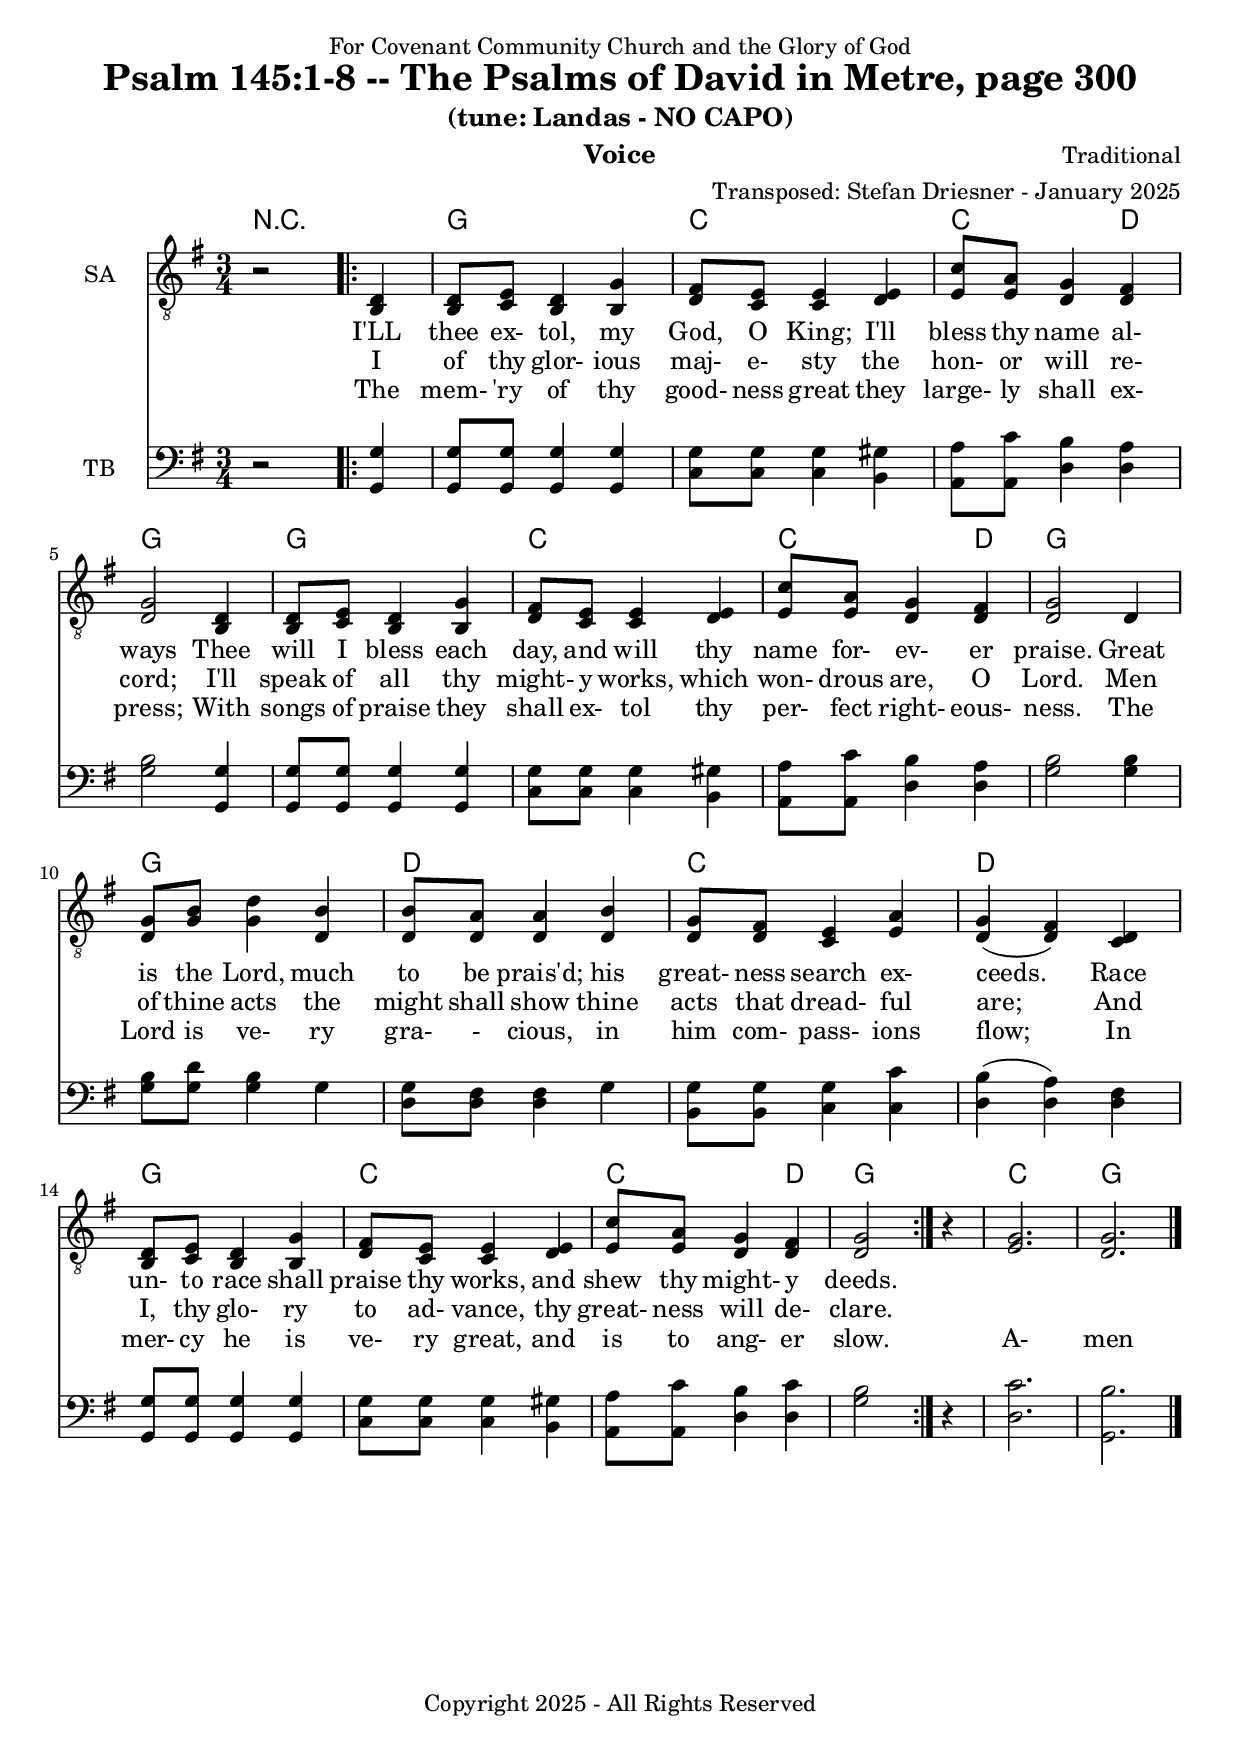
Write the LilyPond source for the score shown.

\version "2.24.1"
\language "english"

% force .mid extension for MIDI file output
#(ly:set-option 'midi-extension "mid")

\header {
  dedication = "For Covenant Community Church and the Glory of God"
  title = "Psalm 145:1-8 -- The Psalms of David in Metre, page 300"
  subtitle = "(tune: Landas - NO CAPO)"
  instrument = "Voice"
  composer = "Traditional"
  arranger = "Transposed: Stefan Driesner - January 2025"
  meter = ""
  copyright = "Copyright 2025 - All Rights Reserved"
}

global = {
  \key g \major
  \numericTimeSignature
  \time 3/4
}

versesVoiceOne = \lyricmode {
  % Verse 1-4
  I'LL thee ex- tol, my God, O King;
  I'll bless thy name al- ways
  Thee will I bless each day, and will
  thy name for- ev- er praise.
  Great is the Lord, much to be prais'd;
  his great- ness search ex- ceeds.
  Race un- to race shall praise thy works,
  and shew thy might- y deeds.
}

versesVoiceTwo = \lyricmode {
  % Verse 5-6
  I of thy glor- ious maj- e- sty
  the hon- or will re- cord;
  I'll speak of all thy might- y works,
  which won- drous are, O Lord.
  Men of thine acts the might shall show
  thine acts that dread- ful are;
  And I, thy glo- ry to ad- vance,
  thy great- ness will de- clare.
}

versesVoiceThree = \lyricmode {
  % Verse 7-8
  The mem- 'ry of thy good- ness great
  they large- ly shall ex- press;
  With songs of praise they shall ex- tol
  thy per- fect right- eous- ness.
  The Lord is ve- ry gra- - cious,
  in him com- pass- ions flow;
  In mer- cy he is ve- ry great,
  and is to ang- er slow.
  A- men
}

% G major  ^\markup { \fret-diagram "6-3;5-2;4-o;3-o;2-3;1-3;" }
% C9 major ^\markup { \fret-diagram "6-o;5-3;4-2;3-o;2-3;1-3;" }
% D major  ^\markup { \fret-diagram "6-x;5-o;4-o;3-2;2-3;1-2;" }

MelodyVoice = \relative c {
  \global
  \dynamicUp
  % Music follows here.
  {
    r2
    \repeat volta 2
    {
      <d >4 |
      % Verse 1
      <d  >8  <e  >8  <d  >4  <g  >4  |
      <fs >8  <e  >8  <e  >4  <e  >4  |
      <c' >8  <a  >8  <g  >4  <fs >4  |
      <g  >2                  <d  >4  |
      <d  >8  <e  >8  <d  >4  <g  >4  |
      <fs >8  <e  >8  <e  >4  <e  >4  |
      <c' >8  <a  >8  <g  >4  <fs >4  |
      <g  >2                  <d  >4  |
      <g  >8  <b  >8  <d  >4  <b  >4  |
      <b  >8  <a  >8  <a  >4  <b  >4  |
      <g  >8  <fs >8  <e  >4  <a  >4  |
      <g  >4         (<fs >4) <d  >4  |
      <d  >8  <e  >8  <d  >4  <g  >4  |
      <fs >8  <e  >8  <e  >4  <e  >4  |
      <c' >8  <a  >8  <g  >4  <fs >4  |
      <g  >2
    }
    r4
  }
  <g>2. <g>2.
  \bar "|."
}

SAVoiceVerse = {
}

SAVoice = \relative c {
  \global
  \dynamicUp
  % Music follows here.
  {
    r2
    \repeat volta 2
    {
      <b  d >4 |
      <b  d  >8  <c  e  >8  <b  d  >4  <b  g' >4  |
      <d  fs >8  <c  e  >8  <c  e  >4  <d  e  >4  |
      <e  c' >8  <e  a  >8  <d  g  >4  <d  fs >4  |
      <d  g  >2                        <b  d  >4  |
      <b  d  >8  <c  e  >8  <b  d  >4  <b  g' >4  |
      <d  fs >8  <c  e  >8  <c  e  >4  <d  e  >4  |
      <e  c' >8  <e  a  >8  <d  g  >4  <d  fs >4  |
      <d  g  >2                        <d     >4  |
      <d  g  >8  <g  b  >8  <g  d' >4  <d  b' >4  |
      <d  b' >8  <d  a' >8  <d  a' >4  <d  b' >4  |
      <d  g  >8  <d  fs >8  <c  e  >4  <e  a  >4  |
      <d  g  >4            (<d  fs >4) <c  d  >4  |
      <b  d  >8  <c  e  >8  <b  d  >4  <b  g' >4  |
      <d  fs >8  <c  e  >8  <c  e  >4  <d  e  >4  |
      <e  c' >8  <e  a  >8  <d  g  >4  <d  fs >4  |
      <d  g  >2
    }
    r4
  }
  <e  g  >2. <d  g  >2.
  \bar "|."
}

TBVoice = \relative c {
  \global
  \dynamicUp
  % Music follows here.
  {
    r2
    \repeat volta 2
    {
      <g  g' >4 |
      <g  g' >8  <g  g' >8  <g  g' >4  <g  g' >4  |
      <c  g' >8  <c  g' >8  <c  g' >4  <b  gs'>4  |
      <a  a' >8  <a  c' >8  <d  b' >4  <d  a' >4  |
      <g  b  >2                        <g, g' >4  |
      <g  g' >8  <g  g' >8  <g  g' >4  <g  g' >4  |
      <c  g' >8  <c  g' >8  <c  g' >4  <b  gs'>4  |
      <a  a' >8  <a  c' >8  <d  b' >4  <d  a' >4  |
      <g  b  >2                        <g  b  >4  |
      <g  b  >8  <g  d' >8  <g  b  >4  <g     >4  |
      <d  g  >8  <d  fs >8  <d  fs >4  <g     >4  |
      <b, g' >8  <b  g' >8  <c  g' >4  <c  c' >4  |
      <d  b'  >4           (<d  a' >4) <d  fs >4  |
      <g, g'  >8 <g  g' >8  <g  g' >4  <g  g' >4  |
      <c  g' >8  <c  g' >8  <c  g' >4  <b  gs'>4  |
      <a  a' >8  <a  c' >8  <d  b' >4  <d  c' >4  |
      <g  b  >2
    }
    r4
  }
  <d  c'  >2. <g,  b'  >2.
  \bar "|."
}

Chords = \new ChordNames {
  \chordmode {
    r2.
    <g>2. <c>2. <c>2  <d>4 <g>2.
    <g>2. <c>2. <c>2  <d>4 <g>2.
    <g>2. <d>2. <c>2.      <d>2.
    <g>2. <c>2. <c>2  <d>4 <g>2.
    <c>  <g>
  }
}

MelodyVoicePart = \new Staff \with {
  instrumentName = "Melody"
  midiInstrument = "Voice Oohs"
} { \clef "treble_8" \MelodyVoice }
\addlyrics { \versesVoiceOne }
\addlyrics { \versesVoiceTwo }
\addlyrics { \versesVoiceThree }

SAVoicePart = \new Staff \with {
  instrumentName = "SA"
  midiInstrument = "Voice Oohs"
} { \clef "treble_8" \SAVoice }
\addlyrics { \versesVoiceOne }
\addlyrics { \versesVoiceTwo }
\addlyrics { \versesVoiceThree }

TBVoicePart = \new Staff \with {
  instrumentName = "TB"
  midiInstrument = "Voice Oohs"
} { \clef bass \TBVoice }

\score {
  <<
    \Chords
    % \MelodyVoicePart
    \SAVoicePart
    \TBVoicePart
  >>
  \layout { }
  \midi {
    \context {
      \Score
      tempoWholesPerMinute = #(ly:make-moment 100 2)
    }
  }
}

%\markup {
%  \fill-line {
%    {
%      \column {
%        \left-align {
%	  "    Amen"
%        }
%      }
%    }
%  }
%}
